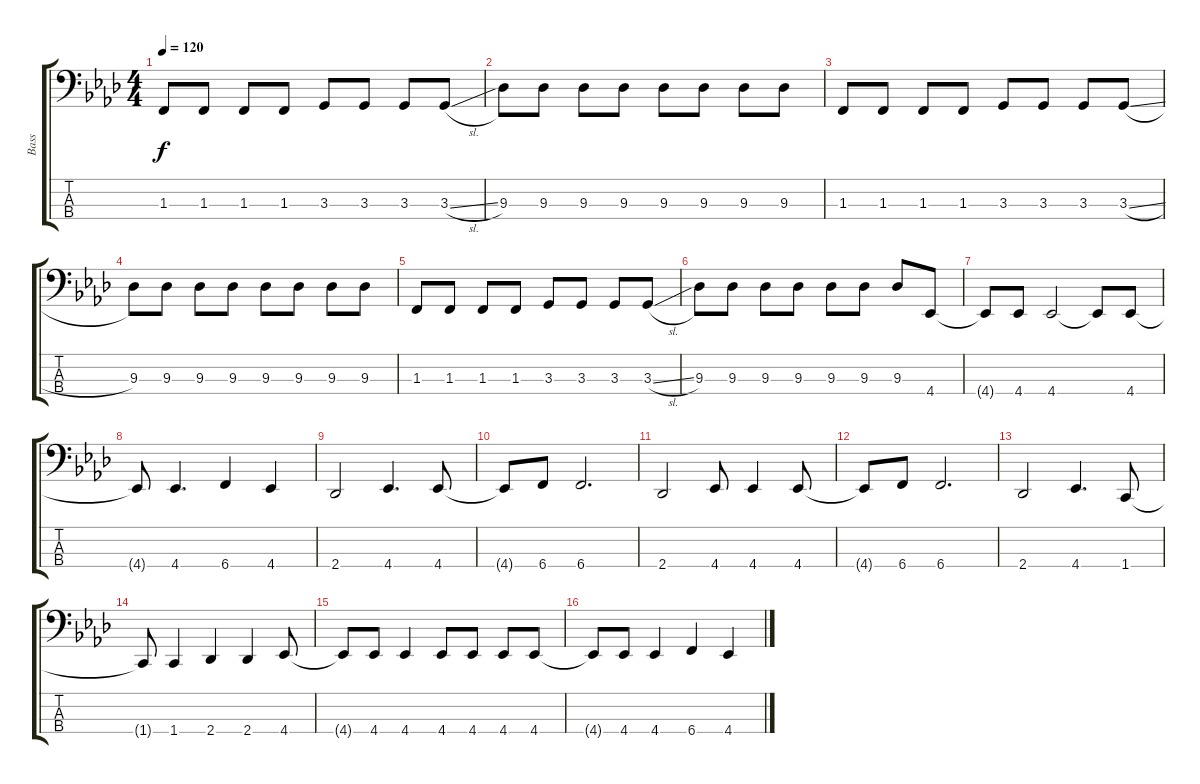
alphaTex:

\track ("Bass" "Bass") {instrument electricbassfinger}
\staff {score tabs}
\tuning (D2 A1 E1 B0) {hide}
\ts (4 4)
\tempo 120
\clef f4
\ks ab
1.3.8{dy f} 1.3.8 1.3.8 1.3.8 3.3.8 3.3.8 3.3.8 3.3{sl}.8 |
9.3.8 9.3.8 9.3.8 9.3.8 9.3.8 9.3.8 9.3.8 9.3.8 |
1.3.8 1.3.8 1.3.8 1.3.8 3.3.8 3.3.8 3.3.8 3.3{sl}.8 |
9.3.8 9.3.8 9.3.8 9.3.8 9.3.8 9.3.8 9.3.8 9.3.8 |
1.3.8 1.3.8 1.3.8 1.3.8 3.3.8 3.3.8 3.3.8 3.3{sl}.8 |
9.3.8 9.3.8 9.3.8 9.3.8 9.3.8 9.3.8 9.3.8 4.4.8 |
4.4{t}.8 4.4.8 4.4.2 4.4{t}.8 4.4.8 |
4.4{t}.8 4.4.4{d} 6.4.4 4.4.4 |
2.4.2 4.4.4{d} 4.4.8 |
4.4{t}.8 6.4.8 6.4.2{d} |
2.4.2 4.4.8 4.4.4 4.4.8 |
4.4{t}.8 6.4.8 6.4.2{d} |
2.4.2 4.4.4{d} 1.4.8 |
1.4{t}.8 1.4.4 2.4.4 2.4.4 4.4.8 |
4.4{t}.8 4.4.8 4.4.4 4.4.8 4.4.8 4.4.8 4.4.8 |
4.4{t}.8 4.4.8 4.4.4 6.4.4 4.4.4
